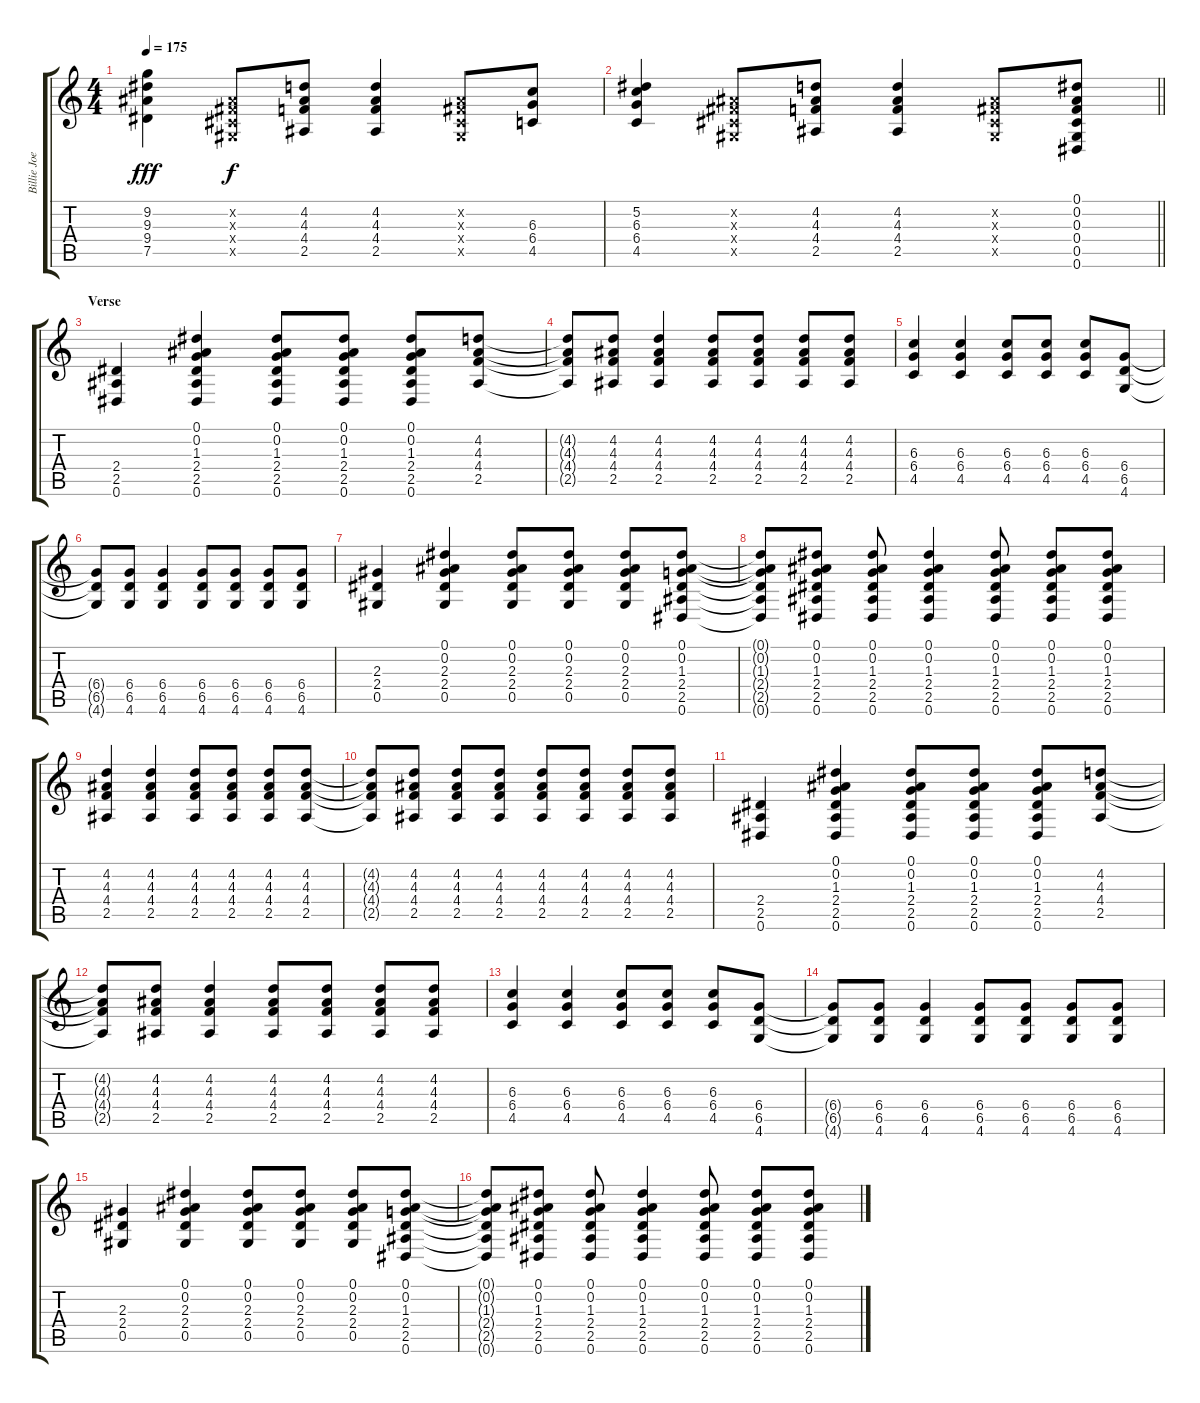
\track ("Billie Joe" "Billie Joe") {instrument distortionguitar}
\staff {score tabs}
\tuning (Eb4 Bb3 Gb3 Db3 Ab2 Eb2) {hide}
\ts (4 4)
\tempo 175
\clef g2
\ks c
(9.2 9.3 9.4 7.5).4{dy fff} (0.2{x} 0.3{x} 0.4{x} 0.5{x}).8{dy f} (4.2 4.3 4.4 2.5).8 (4.2 4.3 4.4 2.5).4 (0.2{x} 0.3{x} 0.4{x} 0.5{x}).8 (6.3 6.4 4.5).8 |
\barLineRight lightlight
(5.2 6.3 6.4 4.5).4 (0.2{x} 0.3{x} 0.4{x} 0.5{x}).8 (4.2 4.3 4.4 2.5).8 (4.2 4.3 4.4 2.5).4 (0.2{x} 0.3{x} 0.4{x} 0.5{x}).8 (0.1 0.2 0.3 0.4 0.5 0.6).8 |
\section ("" "Verse")
(2.4 2.5 0.6).4 (0.1 0.2 1.3 2.4 2.5 0.6).4 (0.1 0.2 1.3 2.4 2.5 0.6).8 (0.1 0.2 1.3 2.4 2.5 0.6).8 (0.1 0.2 1.3 2.4 2.5 0.6).8 (4.2 4.3 4.4 2.5).8 |
(4.2{t} 4.3{t} 4.4{t} 2.5{t}).8 (4.2 4.3 4.4 2.5).8 (4.2 4.3 4.4 2.5).4 (4.2 4.3 4.4 2.5).8 (4.2 4.3 4.4 2.5).8 (4.2 4.3 4.4 2.5).8 (4.2 4.3 4.4 2.5).8 |
(6.3 6.4 4.5).4 (6.3 6.4 4.5).4 (6.3 6.4 4.5).8 (6.3 6.4 4.5).8 (6.3 6.4 4.5).8 (6.4 6.5 4.6).8 |
(6.4{t} 6.5{t} 4.6{t}).8 (6.4 6.5 4.6).8 (6.4 6.5 4.6).4 (6.4 6.5 4.6).8 (6.4 6.5 4.6).8 (6.4 6.5 4.6).8 (6.4 6.5 4.6).8 |
(2.3 2.4 0.5).4 (0.1 0.2 2.3 2.4 0.5).4 (0.1 0.2 2.3 2.4 0.5).8 (0.1 0.2 2.3 2.4 0.5).8 (0.1 0.2 2.3 2.4 0.5).8 (0.1 0.2 1.3 2.4 2.5 0.6).8 |
(0.1{t} 0.2{t} 1.3{t} 2.4{t} 2.5{t} 0.6{t}).8 (0.1 0.2 1.3 2.4 2.5 0.6).8 (0.1 0.2 1.3 2.4 2.5 0.6).8 (0.1 0.2 1.3 2.4 2.5 0.6).4 (0.1 0.2 1.3 2.4 2.5 0.6).8 (0.1 0.2 1.3 2.4 2.5 0.6).8 (0.1 0.2 1.3 2.4 2.5 0.6).8 |
(4.2 4.3 4.4 2.5).4 (4.2 4.3 4.4 2.5).4 (4.2 4.3 4.4 2.5).8 (4.2 4.3 4.4 2.5).8 (4.2 4.3 4.4 2.5).8 (4.2 4.3 4.4 2.5).8 |
(4.2{t} 4.3{t} 4.4{t} 2.5{t}).8 (4.2 4.3 4.4 2.5).8 (4.2 4.3 4.4 2.5).8 (4.2 4.3 4.4 2.5).8 (4.2 4.3 4.4 2.5).8 (4.2 4.3 4.4 2.5).8 (4.2 4.3 4.4 2.5).8 (4.2 4.3 4.4 2.5).8 |
(2.4 2.5 0.6).4 (0.1 0.2 1.3 2.4 2.5 0.6).4 (0.1 0.2 1.3 2.4 2.5 0.6).8 (0.1 0.2 1.3 2.4 2.5 0.6).8 (0.1 0.2 1.3 2.4 2.5 0.6).8 (4.2 4.3 4.4 2.5).8 |
(4.2{t} 4.3{t} 4.4{t} 2.5{t}).8 (4.2 4.3 4.4 2.5).8 (4.2 4.3 4.4 2.5).4 (4.2 4.3 4.4 2.5).8 (4.2 4.3 4.4 2.5).8 (4.2 4.3 4.4 2.5).8 (4.2 4.3 4.4 2.5).8 |
(6.3 6.4 4.5).4 (6.3 6.4 4.5).4 (6.3 6.4 4.5).8 (6.3 6.4 4.5).8 (6.3 6.4 4.5).8 (6.4 6.5 4.6).8 |
(6.4{t} 6.5{t} 4.6{t}).8 (6.4 6.5 4.6).8 (6.4 6.5 4.6).4 (6.4 6.5 4.6).8 (6.4 6.5 4.6).8 (6.4 6.5 4.6).8 (6.4 6.5 4.6).8 |
(2.3 2.4 0.5).4 (0.1 0.2 2.3 2.4 0.5).4 (0.1 0.2 2.3 2.4 0.5).8 (0.1 0.2 2.3 2.4 0.5).8 (0.1 0.2 2.3 2.4 0.5).8 (0.1 0.2 1.3 2.4 2.5 0.6).8 |
(0.1{t} 0.2{t} 1.3{t} 2.4{t} 2.5{t} 0.6{t}).8 (0.1 0.2 1.3 2.4 2.5 0.6).8 (0.1 0.2 1.3 2.4 2.5 0.6).8 (0.1 0.2 1.3 2.4 2.5 0.6).4 (0.1 0.2 1.3 2.4 2.5 0.6).8 (0.1 0.2 1.3 2.4 2.5 0.6).8 (0.1 0.2 1.3 2.4 2.5 0.6).8
